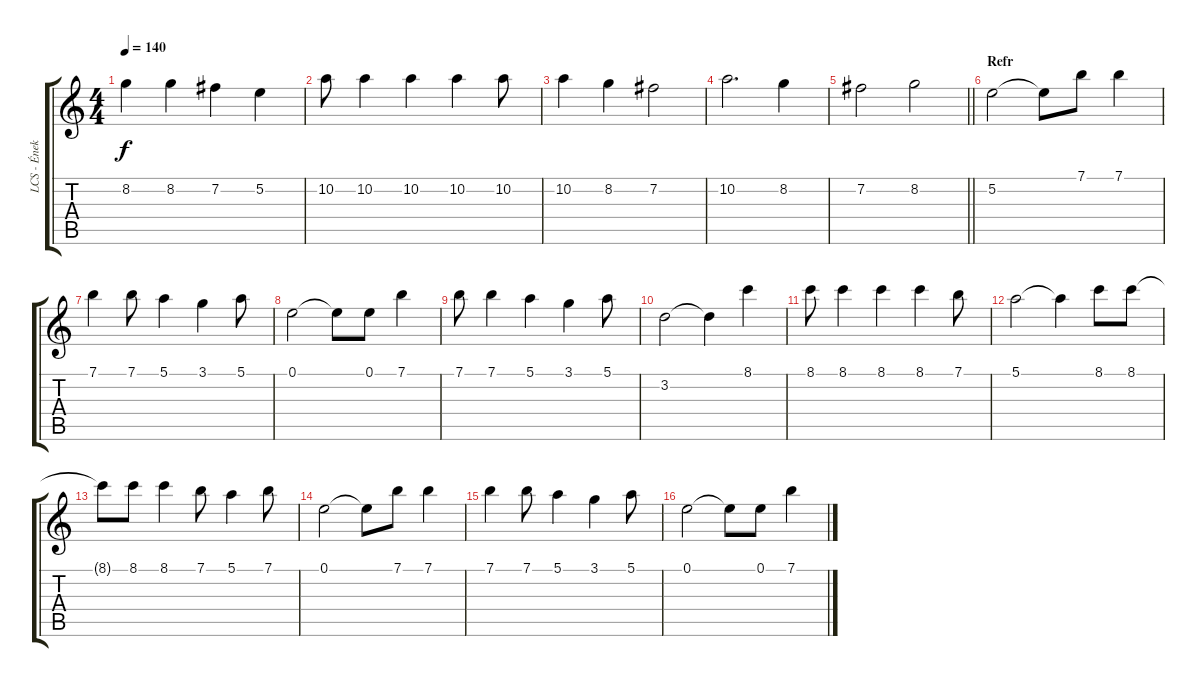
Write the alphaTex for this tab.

\track ("LCS - Ének" "LCS - Ének") {instrument electricguitarmuted}
\staff {score tabs}
\tuning (E4 B3 G3 D3 A2 E2) {hide}
\ts (4 4)
\tempo 140
\clef g2
\ks c
8.2.4{dy f} 8.2.4 7.2.4 5.2.4 |
10.2.8 10.2.4 10.2.4 10.2.4 10.2.8 |
10.2.4 8.2.4 7.2.2 |
10.2.2{d} 8.2.4 |
\barLineRight lightlight
7.2.2 8.2.2 |
\section ("" "Refr")
5.2.2 5.2{t}.8 7.1.8 7.1.4 |
7.1.4 7.1.8 5.1.4 3.1.4 5.1.8 |
0.1.2 0.1{t}.8 0.1.8 7.1.4 |
7.1.8 7.1.4 5.1.4 3.1.4 5.1.8 |
3.2.2 3.2{t}.4 8.1.4 |
8.1.8 8.1.4 8.1.4 8.1.4 7.1.8 |
5.1.2 5.1{t}.4 8.1.8 8.1.8 |
8.1{t}.8 8.1.8 8.1.4 7.1.8 5.1.4 7.1.8 |
0.1.2 0.1{t}.8 7.1.8 7.1.4 |
7.1.4 7.1.8 5.1.4 3.1.4 5.1.8 |
0.1.2 0.1{t}.8 0.1.8 7.1.4
